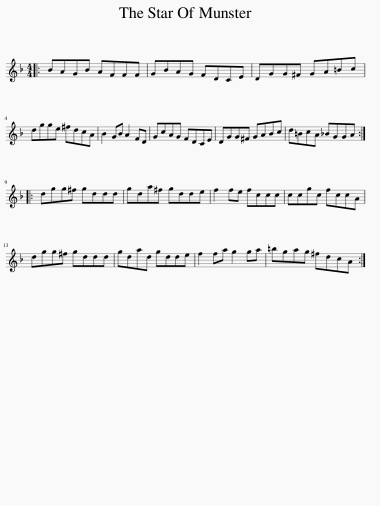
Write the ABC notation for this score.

X:1
L:1/8
M:4/4
I:linebreak $
K:F
V:1 treble
V:1
|: BAGB AFFF | GBAG FDCE | DGG^F GA=Bc |$ dgge ^fdcA | B2 GB A2 FD | %5
 GcAG FDCE | DGG^F GABc | d=BcA _BGGA ::$ dgg^f gddd | gda^f gdde | %10
 f2 fe fccc | ccgc fccA |$ dgg^f gddd | gdad gdde | f2 fa g2 ga | %15
 =bgag ^fdcA :| %16
